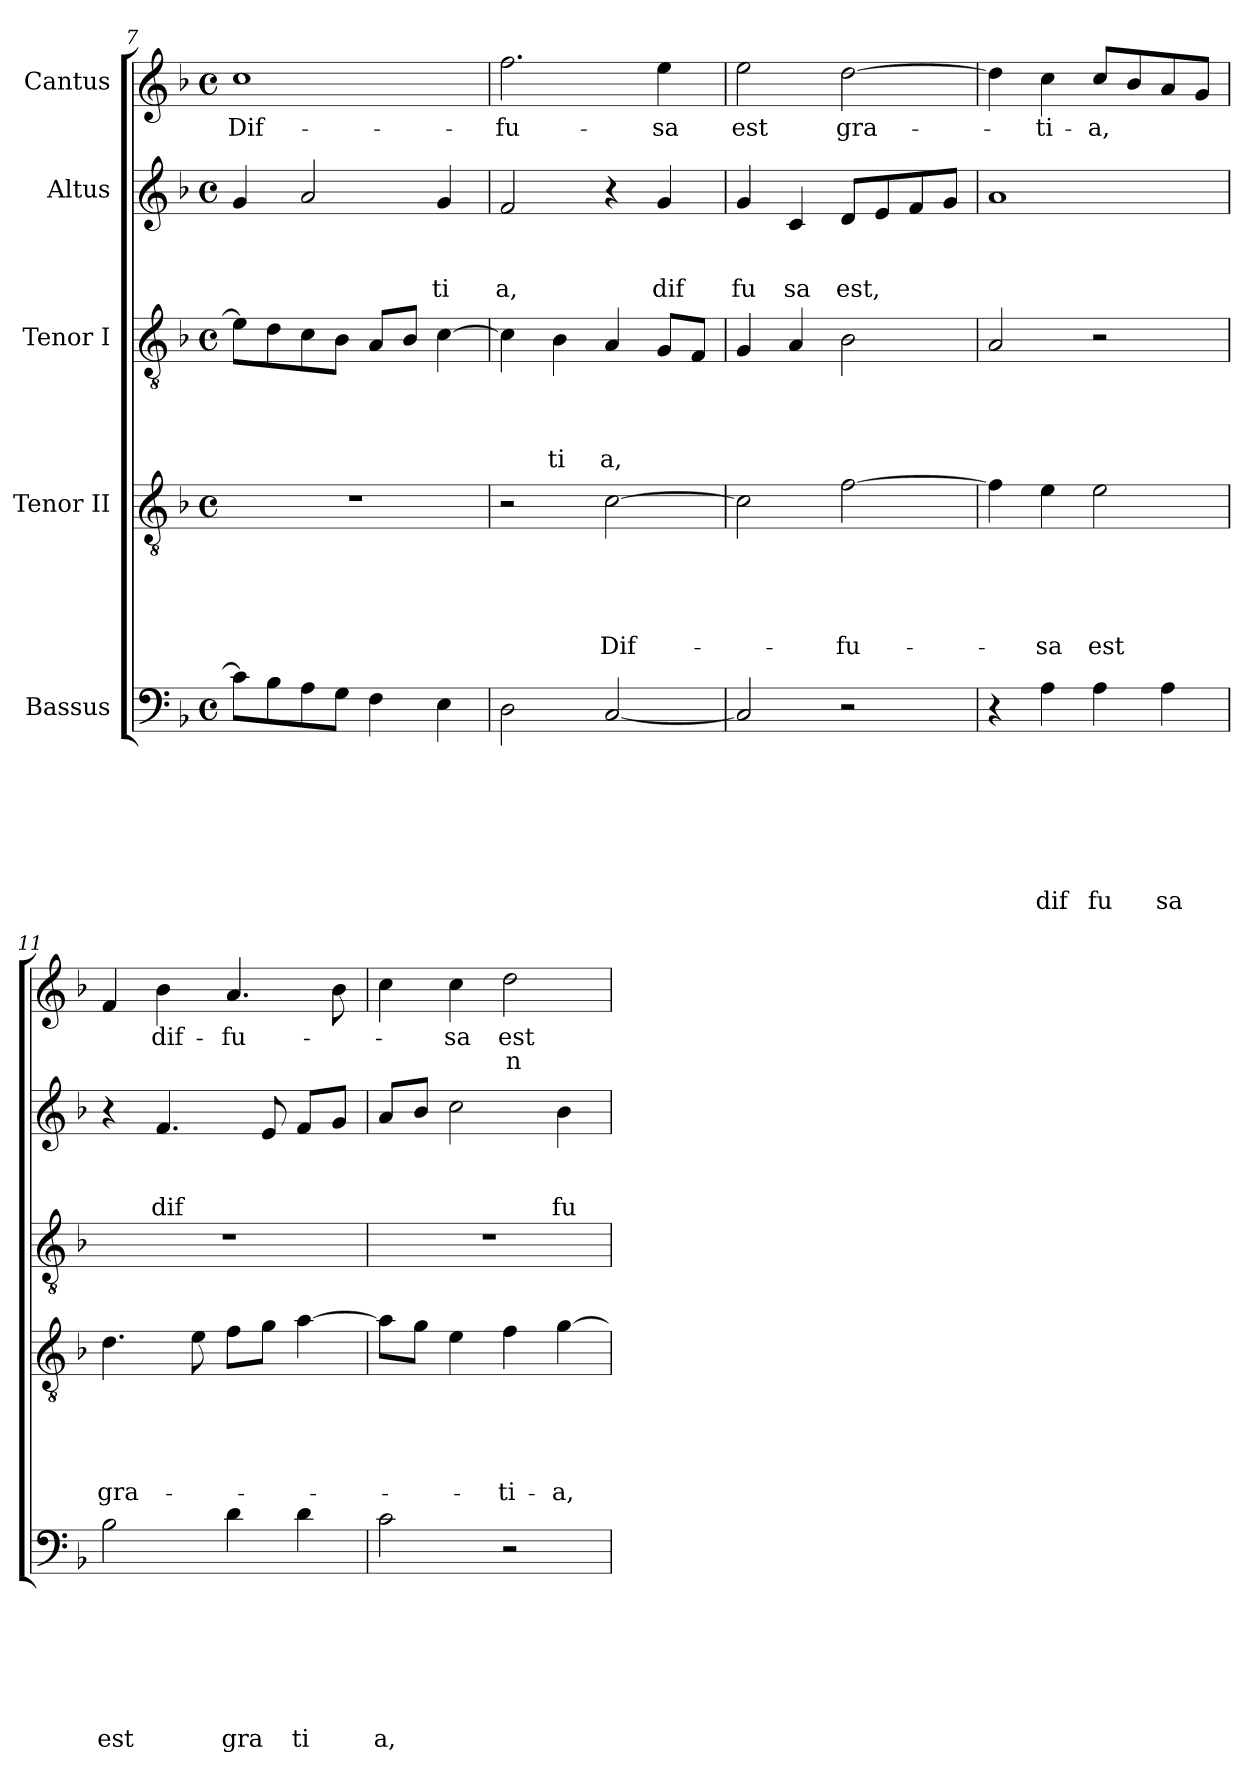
**kern	**text	**text	**text	**text	**text	**text	**text	**kern	**text	**text	**text	**text	**text	**kern	**text	**text	**text	**text	**kern	**text	**text	**text	**kern	**text	**text
*part5	*part5	*part5	*part5	*part5	*part5	*part5	*part5	*part4	*part4	*part4	*part4	*part4	*part4	*part3	*part3	*part3	*part3	*part3	*part2	*part2	*part2	*part2	*part1	*part1	*part1
*staff5	*staff5	*staff5	*staff5	*staff5	*staff5	*staff5	*staff5	*staff4	*staff4	*staff4	*staff4	*staff4	*staff4	*staff3	*staff3	*staff3	*staff3	*staff3	*staff2	*staff2	*staff2	*staff2	*staff1	*staff1	*staff1
*I"Bassus	*	*	*	*	*	*	*	*I"Tenor II	*	*	*	*	*	*I"Tenor I	*	*	*	*	*I"Altus	*	*	*	*I"Cantus	*	*
!!LO:LB:g=z
*clefF4	*	*	*	*	*	*	*	*clefGv2	*	*	*	*	*	*clefGv2	*	*	*	*	*clefG2	*	*	*	*clefG2	*	*
*k[b-]	*	*	*	*	*	*	*	*k[b-]	*	*	*	*	*	*k[b-]	*	*	*	*	*k[b-]	*	*	*	*k[b-]	*	*
*F:	*	*	*	*	*	*	*	*F:	*	*	*	*	*	*F:	*	*	*	*	*F:	*	*	*	*F:	*	*
*M4/4	*	*	*	*	*	*	*	*M4/4	*	*	*	*	*	*M4/4	*	*	*	*	*M4/4	*	*	*	*M4/4	*	*
*met(c)	*	*	*	*	*	*	*	*met(c)	*	*	*	*	*	*met(c)	*	*	*	*	*met(c)	*	*	*	*met(c)	*	*
=7	=7	=7	=7	=7	=7	=7	=7	=7	=7	=7	=7	=7	=7	=7	=7	=7	=7	=7	=7	=7	=7	=7	=7	=7	=7
!	!	!	!	!	!	!	!	!	!	!	!	!	!	!	!	!	!	!	!	!	!	!	!	!LO:LY:b	!
8c\L]	.	.	.	.	.	.	.	1r	.	.	.	.	.	8e\L]	.	.	.	.	4g/	.	.	.	1cc	Dif-	.
8B-\	.	.	.	.	.	.	.	.	.	.	.	.	.	8d\	.	.	.	.	.	.	.	.	.	.	.
8A\	.	.	.	.	.	.	.	.	.	.	.	.	.	8c\	.	.	.	.	2a/	.	.	.	.	.	.
8G\J	.	.	.	.	.	.	.	.	.	.	.	.	.	8B-\J	.	.	.	.	.	.	.	.	.	.	.
4F\	.	.	.	.	.	.	.	.	.	.	.	.	.	8A/L	.	.	.	.	.	.	.	.	.	.	.
.	.	.	.	.	.	.	.	.	.	.	.	.	.	8B-/J	.	.	.	.	.	.	.	.	.	.	.
!	!	!	!	!	!	!	!	!	!	!	!	!	!	!	!	!	!	!	!	!	!	!LO:LY:b	!	!	!
4E\	.	.	.	.	.	.	.	.	.	.	.	.	.	[>4c\	.	.	.	.	4g/	.	.	ti	.	.	.
=8	=8	=8	=8	=8	=8	=8	=8	=8	=8	=8	=8	=8	=8	=8	=8	=8	=8	=8	=8	=8	=8	=8	=8	=8	=8
!	!	!	!	!	!	!	!	!	!	!	!	!	!	!	!	!	!	!	!	!	!	!LO:LY:b	!	!LO:LY:b	!
2D\	.	.	.	.	.	.	.	2r	.	.	.	.	.	4c\]	.	.	.	.	2f/	.	.	a,	2.ff\	-fu-	.
!	!	!	!	!	!	!	!	!	!	!	!	!	!	!	!	!	!	!LO:LY:b	!	!	!	!	!	!	!
.	.	.	.	.	.	.	.	.	.	.	.	.	.	4B-\	.	.	.	-ti	.	.	.	.	.	.	.
!	!	!	!	!	!	!	!	!	!	!	!	!	!LO:LY:b	!	!	!	!	!LO:LY:b	!	!	!	!	!	!	!
[<2C/	.	.	.	.	.	.	.	[>2c\	.	.	.	.	Dif-	4A/	.	.	.	a,	4r	.	.	.	.	.	.
!	!	!	!	!	!	!	!	!	!	!	!	!	!	!	!	!	!	!	!	!	!	!LO:LY:b	!	!LO:LY:b	!
.	.	.	.	.	.	.	.	.	.	.	.	.	.	8G/L	.	.	.	.	4g/	.	.	dif	4ee\	-sa	.
.	.	.	.	.	.	.	.	.	.	.	.	.	.	8F/J	.	.	.	.	.	.	.	.	.	.	.
=9	=9	=9	=9	=9	=9	=9	=9	=9	=9	=9	=9	=9	=9	=9	=9	=9	=9	=9	=9	=9	=9	=9	=9	=9	=9
!	!	!	!	!	!	!	!	!	!	!	!	!	!	!	!	!	!	!	!	!	!	!LO:LY:b	!	!LO:LY:b	!
2C/]	.	.	.	.	.	.	.	2c\]	.	.	.	.	.	4G/	.	.	.	.	4g/	.	.	fu	2ee\	est	.
!	!	!	!	!	!	!	!	!	!	!	!	!	!	!	!	!	!	!	!	!	!	!LO:LY:b	!	!	!
.	.	.	.	.	.	.	.	.	.	.	.	.	.	4A/	.	.	.	.	4c/	.	.	sa	.	.	.
!	!	!	!	!	!	!	!	!	!	!	!	!	!LO:LY:b	!	!	!	!	!	!	!	!	!LO:LY:b	!	!LO:LY:b	!
2r	.	.	.	.	.	.	.	[>2f\	.	.	.	.	-fu-	2B-\	.	.	.	.	8d/L	.	.	est,	[>2dd\	gra-	.
.	.	.	.	.	.	.	.	.	.	.	.	.	.	.	.	.	.	.	8e/	.	.	.	.	.	.
.	.	.	.	.	.	.	.	.	.	.	.	.	.	.	.	.	.	.	8f/	.	.	.	.	.	.
.	.	.	.	.	.	.	.	.	.	.	.	.	.	.	.	.	.	.	8g/J	.	.	.	.	.	.
=10	=10	=10	=10	=10	=10	=10	=10	=10	=10	=10	=10	=10	=10	=10	=10	=10	=10	=10	=10	=10	=10	=10	=10	=10	=10
4r	.	.	.	.	.	.	.	4f\]	.	.	.	.	.	2A/	.	.	.	.	1a	.	.	.	4dd\]	.	.
!	!	!	!	!	!	!	!LO:LY:b	!	!	!	!	!	!LO:LY:b	!	!	!	!	!	!	!	!	!	!	!LO:LY:b	!
4A\	.	.	.	.	.	.	dif	4e\	.	.	.	.	-sa	.	.	.	.	.	.	.	.	.	4cc\	-ti-	.
!	!	!	!	!	!	!	!LO:LY:b	!	!	!	!	!	!LO:LY:b	!	!	!	!	!	!	!	!	!	!	!LO:LY:b	!
4A\	.	.	.	.	.	.	fu	2e\	.	.	.	.	est	2r	.	.	.	.	.	.	.	.	8cc/L	-a,	.
.	.	.	.	.	.	.	.	.	.	.	.	.	.	.	.	.	.	.	.	.	.	.	8b-/	.	.
!	!	!	!	!	!	!	!LO:LY:b	!	!	!	!	!	!	!	!	!	!	!	!	!	!	!	!	!	!
4A\	.	.	.	.	.	.	sa	.	.	.	.	.	.	.	.	.	.	.	.	.	.	.	8a/	.	.
.	.	.	.	.	.	.	.	.	.	.	.	.	.	.	.	.	.	.	.	.	.	.	8g/J	.	.
=11	=11	=11	=11	=11	=11	=11	=11	=11	=11	=11	=11	=11	=11	=11	=11	=11	=11	=11	=11	=11	=11	=11	=11	=11	=11
!	!	!	!	!	!	!	!LO:LY:b	!	!	!	!	!	!LO:LY:b	!	!	!	!	!	!	!	!	!	!	!	!
2B-\	.	.	.	.	.	.	est	4.d\	.	.	.	.	gra-	1r	.	.	.	.	4r	.	.	.	4f/	.	.
!	!	!	!	!	!	!	!	!	!	!	!	!	!	!	!	!	!	!	!	!	!	!LO:LY:b	!	!LO:LY:b	!
.	.	.	.	.	.	.	.	.	.	.	.	.	.	.	.	.	.	.	4.f/	.	.	dif	4b-\	dif-	.
.	.	.	.	.	.	.	.	8e\	.	.	.	.	.	.	.	.	.	.	.	.	.	.	.	.	.
!	!	!	!	!	!	!	!LO:LY:b	!	!	!	!	!	!	!	!	!	!	!	!	!	!	!	!	!LO:LY:b	!
4d\	.	.	.	.	.	.	gra	8f\L	.	.	.	.	.	.	.	.	.	.	.	.	.	.	4.a/	-fu-	.
.	.	.	.	.	.	.	.	8g\J	.	.	.	.	.	.	.	.	.	.	8e/	.	.	.	.	.	.
!	!	!	!	!	!	!	!LO:LY:b	!	!	!	!	!	!	!	!	!	!	!	!	!	!	!	!	!	!
4d\	.	.	.	.	.	.	ti	[>4a\	.	.	.	.	.	.	.	.	.	.	8f/L	.	.	.	.	.	.
.	.	.	.	.	.	.	.	.	.	.	.	.	.	.	.	.	.	.	8g/J	.	.	.	8b-\	.	.
=12	=12	=12	=12	=12	=12	=12	=12	=12	=12	=12	=12	=12	=12	=12	=12	=12	=12	=12	=12	=12	=12	=12	=12	=12	=12
!	!	!	!	!	!	!	!LO:LY:b	!	!	!	!	!	!	!	!	!	!	!	!	!	!	!	!	!	!
2c\	.	.	.	.	.	.	a,	8a\L]	.	.	.	.	.	1r	.	.	.	.	8a/L	.	.	.	4cc\	.	.
.	.	.	.	.	.	.	.	8g\J	.	.	.	.	.	.	.	.	.	.	8b-/J	.	.	.	.	.	.
!	!	!	!	!	!	!	!	!	!	!	!	!	!	!	!	!	!	!	!	!	!	!	!	!LO:LY:b	!
.	.	.	.	.	.	.	.	4e\	.	.	.	.	.	.	.	.	.	.	2cc\	.	.	.	4cc\	-sa	.
!	!	!	!	!	!	!	!	!	!	!	!	!	!LO:LY:b	!	!	!	!	!	!	!	!	!	!	!LO:LY:b	!LO:LY:b
2r	.	.	.	.	.	.	.	4f\	.	.	.	.	-ti-	.	.	.	.	.	.	.	.	.	2dd\	est	n
!	!	!	!	!	!	!	!	!	!	!	!	!	!LO:LY:b	!	!	!	!	!	!	!	!	!LO:LY:b	!	!	!
.	.	.	.	.	.	.	.	[<4g\	.	.	.	.	-a,	.	.	.	.	.	4b-\	.	.	fu	.	.	.
=	=	=	=	=	=	=	=	=	=	=	=	=	=	=	=	=	=	=	=	=	=	=	=	=	=
*-	*-	*-	*-	*-	*-	*-	*-	*-	*-	*-	*-	*-	*-	*-	*-	*-	*-	*-	*-	*-	*-	*-	*-	*-	*-
